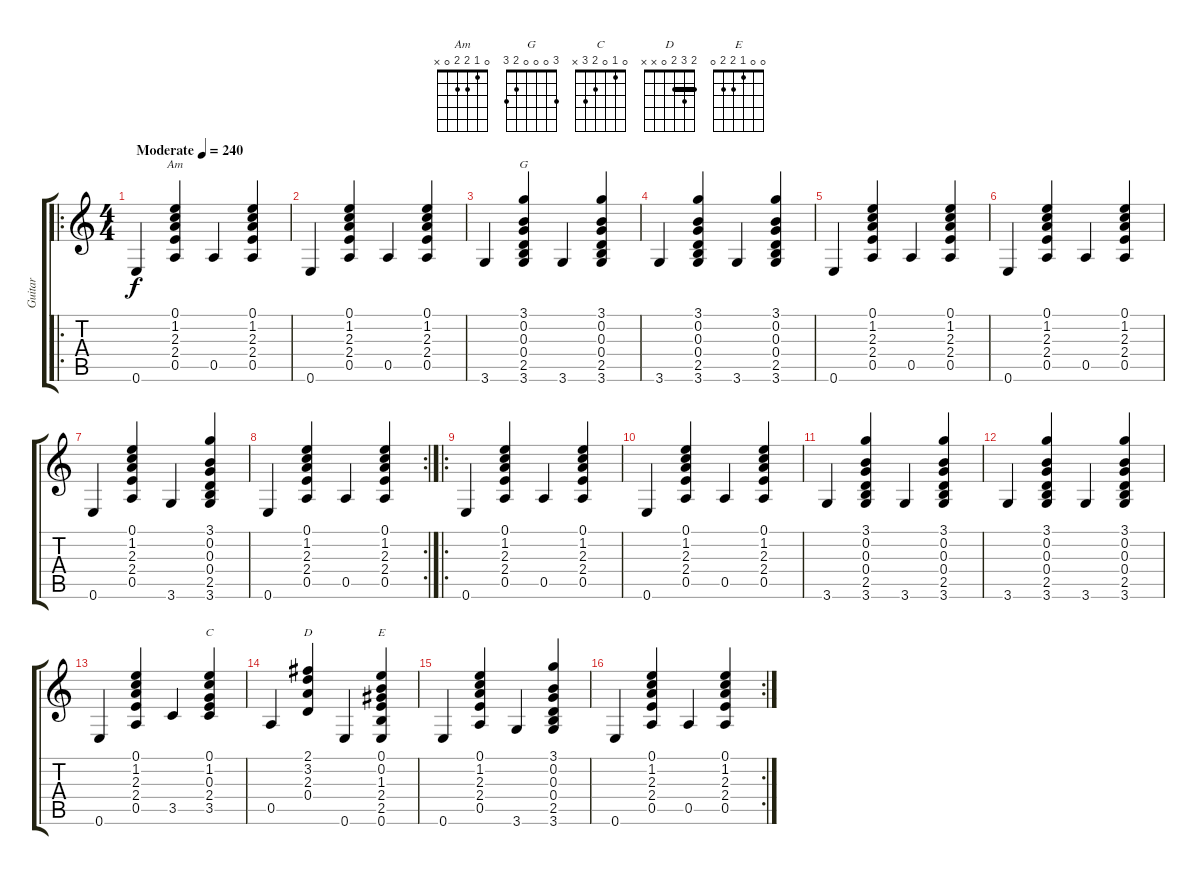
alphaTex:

\track ("Guitar" "Guitar") {instrument acousticguitarsteel}
\staff {score tabs}
\tuning (E4 B3 G3 D3 A2 E2) {hide}
\chord ("Am" 0 1 2 2 0 x)
\chord ("G" 3 0 0 0 2 3)
\chord ("C" 0 1 0 2 3 x)
\chord ("D" 2 3 2 0 x x) {barre 2}
\chord ("E" 0 0 1 2 2 0)
\ro
\ts (4 4)
\tempo (240 "Moderate")
\clef g2
\ks c
0.6.4{dy f instrument acousticguitarsteel} (0.1 1.2 2.3 2.4 0.5).4{ch "Am"} 0.5.4 (0.1 1.2 2.3 2.4 0.5).4 |
0.6.4 (0.1 1.2 2.3 2.4 0.5).4 0.5.4 (0.1 1.2 2.3 2.4 0.5).4 |
3.6.4 (3.1 0.2 0.3 0.4 2.5 3.6).4{ch "G"} 3.6.4 (3.1 0.2 0.3 0.4 2.5 3.6).4 |
3.6.4 (3.1 0.2 0.3 0.4 2.5 3.6).4 3.6.4 (3.1 0.2 0.3 0.4 2.5 3.6).4 |
0.6.4 (0.1 1.2 2.3 2.4 0.5).4 0.5.4 (0.1 1.2 2.3 2.4 0.5).4 |
0.6.4 (0.1 1.2 2.3 2.4 0.5).4 0.5.4 (0.1 1.2 2.3 2.4 0.5).4 |
0.6.4 (0.1 1.2 2.3 2.4 0.5).4 3.6.4 (3.1 0.2 0.3 0.4 2.5 3.6).4 |
\rc 2
0.6.4 (0.1 1.2 2.3 2.4 0.5).4 0.5.4 (0.1 1.2 2.3 2.4 0.5).4 |
\ro
0.6.4 (0.1 1.2 2.3 2.4 0.5).4 0.5.4 (0.1 1.2 2.3 2.4 0.5).4 |
0.6.4 (0.1 1.2 2.3 2.4 0.5).4 0.5.4 (0.1 1.2 2.3 2.4 0.5).4 |
3.6.4 (3.1 0.2 0.3 0.4 2.5 3.6).4 3.6.4 (3.1 0.2 0.3 0.4 2.5 3.6).4 |
3.6.4 (3.1 0.2 0.3 0.4 2.5 3.6).4 3.6.4 (3.1 0.2 0.3 0.4 2.5 3.6).4 |
0.6.4 (0.1 1.2 2.3 2.4 0.5).4 3.5.4 (0.1 1.2 0.3 2.4 3.5).4{ch "C"} |
0.5.4 (2.1 3.2 2.3 0.4).4{ch "D"} 0.6.4 (0.1 0.2 1.3 2.4 2.5 0.6).4{ch "E"} |
0.6.4 (0.1 1.2 2.3 2.4 0.5).4 3.6.4 (3.1 0.2 0.3 0.4 2.5 3.6).4 |
\rc 2
0.6.4 (0.1 1.2 2.3 2.4 0.5).4 0.5.4 (0.1 1.2 2.3 2.4 0.5).4
